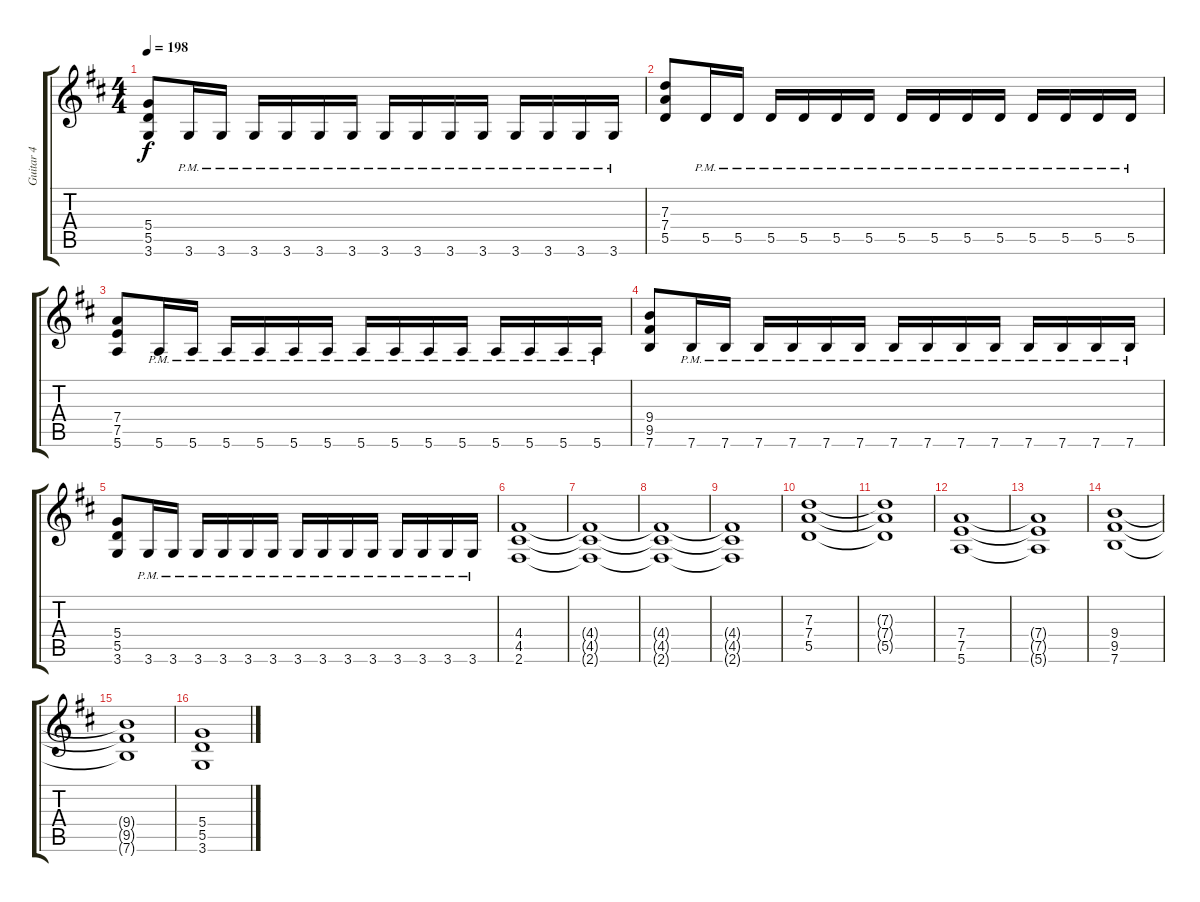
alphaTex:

\track ("Guitar 4" "Guitar 4") {instrument distortionguitar}
\staff {score tabs}
\tuning (E4 B3 G3 D3 A2 E2) {hide}
\ts (4 4)
\tempo 198
\clef g2
\ks bminor
(5.4 5.5 3.6).8{dy f} 3.6{pm}.16 3.6{pm}.16 3.6{pm}.16 3.6{pm}.16 3.6{pm}.16 3.6{pm}.16 3.6{pm}.16 3.6{pm}.16 3.6{pm}.16 3.6{pm}.16 3.6{pm}.16 3.6{pm}.16 3.6{pm}.16 3.6{pm}.16 |
(7.3 7.4 5.5).8 5.5{pm}.16 5.5{pm}.16 5.5{pm}.16 5.5{pm}.16 5.5{pm}.16 5.5{pm}.16 5.5{pm}.16 5.5{pm}.16 5.5{pm}.16 5.5{pm}.16 5.5{pm}.16 5.5{pm}.16 5.5{pm}.16 5.5{pm}.16 |
(7.4 7.5 5.6).8 5.6{pm}.16 5.6{pm}.16 5.6{pm}.16 5.6{pm}.16 5.6{pm}.16 5.6{pm}.16 5.6{pm}.16 5.6{pm}.16 5.6{pm}.16 5.6{pm}.16 5.6{pm}.16 5.6{pm}.16 5.6{pm}.16 5.6{pm}.16 |
(9.4 9.5 7.6).8 7.6{pm}.16 7.6{pm}.16 7.6{pm}.16 7.6{pm}.16 7.6{pm}.16 7.6{pm}.16 7.6{pm}.16 7.6{pm}.16 7.6{pm}.16 7.6{pm}.16 7.6{pm}.16 7.6{pm}.16 7.6{pm}.16 7.6{pm}.16 |
(5.4 5.5 3.6).8 3.6{pm}.16 3.6{pm}.16 3.6{pm}.16 3.6{pm}.16 3.6{pm}.16 3.6{pm}.16 3.6{pm}.16 3.6{pm}.16 3.6{pm}.16 3.6{pm}.16 3.6{pm}.16 3.6{pm}.16 3.6{pm}.16 3.6{pm}.16 |
(4.4 4.5 2.6).1 |
(4.4{t} 4.5{t} 2.6{t}).1 |
(4.4{t} 4.5{t} 2.6{t}).1 |
(4.4{t} 4.5{t} 2.6{t}).1 |
(7.3 7.4 5.5).1 |
(7.3{t} 7.4{t} 5.5{t}).1 |
(7.4 7.5 5.6).1 |
(7.4{t} 7.5{t} 5.6{t}).1 |
(9.4 9.5 7.6).1 |
(9.4{t} 9.5{t} 7.6{t}).1 |
(5.4 5.5 3.6).1
